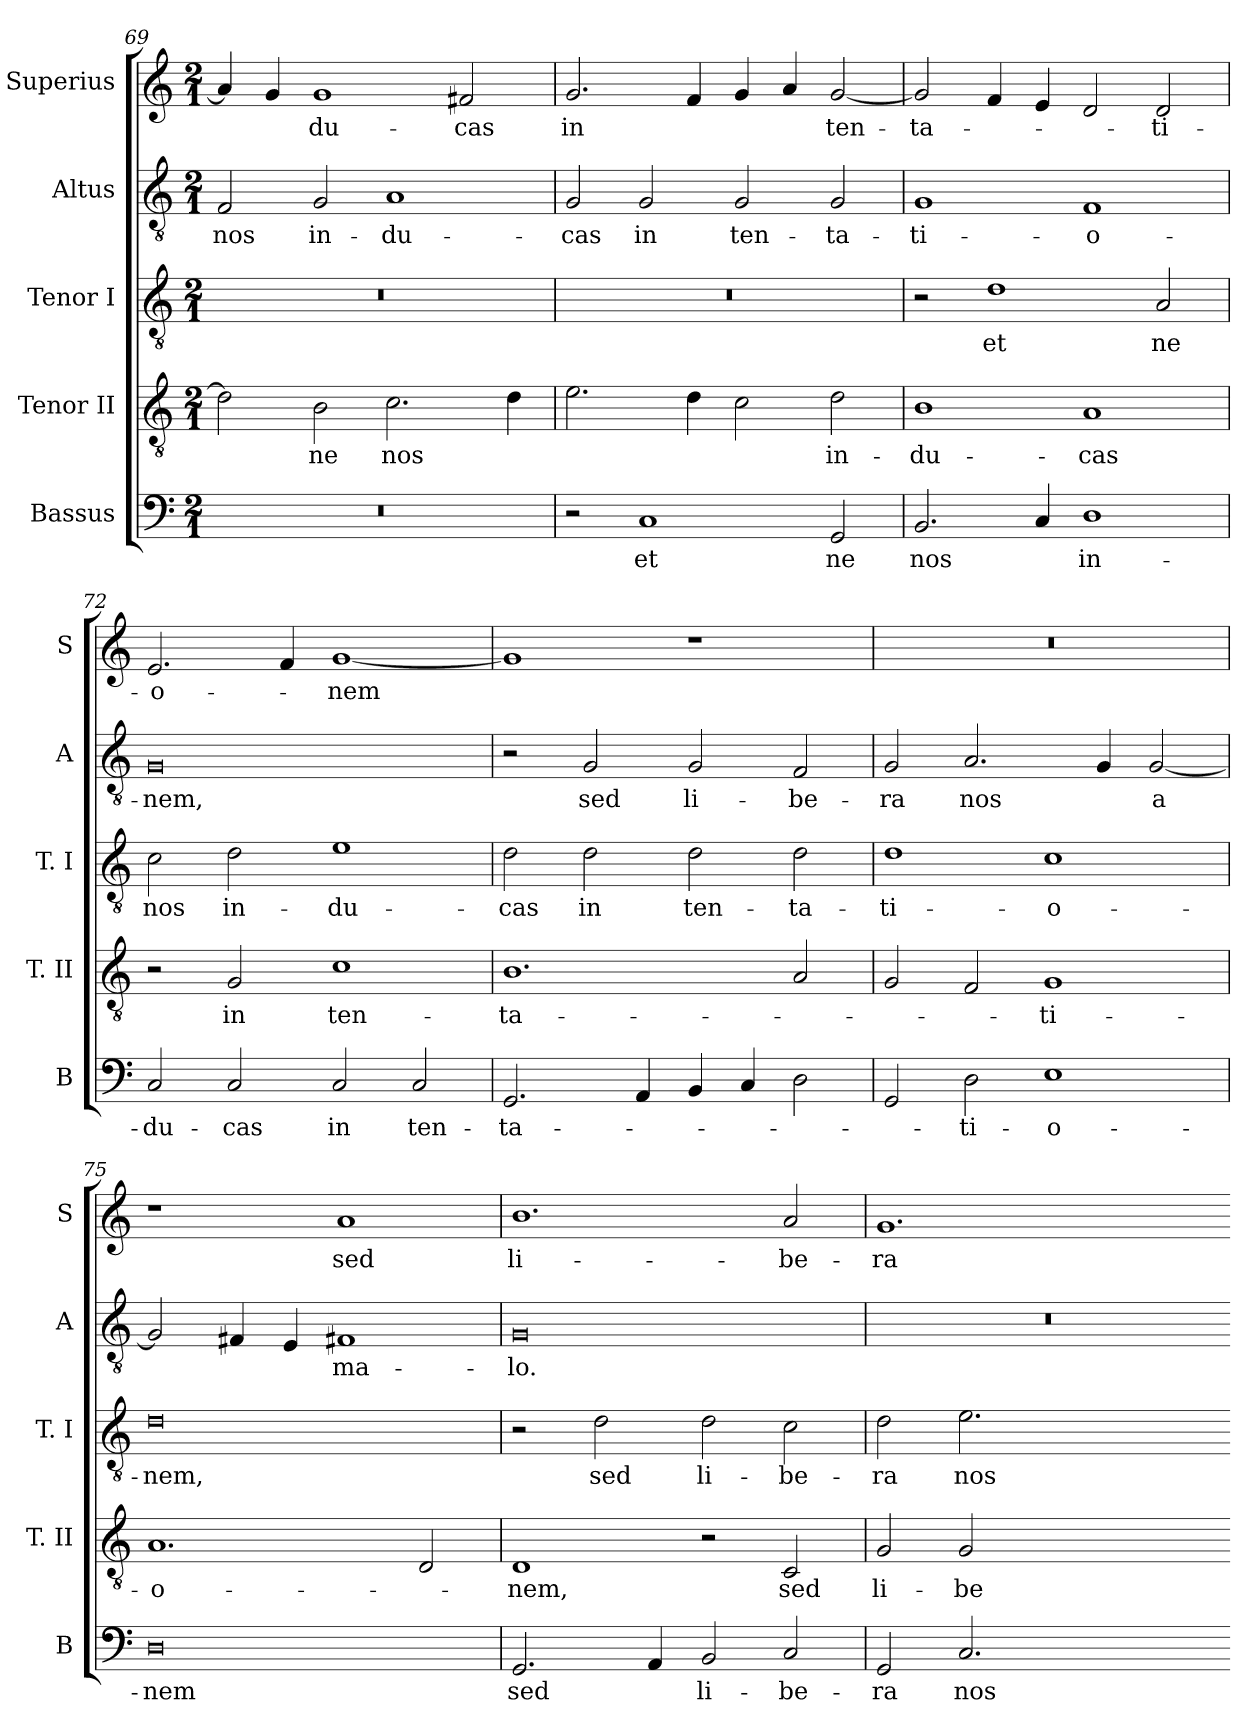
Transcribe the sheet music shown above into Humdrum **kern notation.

**kern	**text	**kern	**text	**kern	**text	**kern	**text	**kern	**text
*part5	*part5	*part4	*part4	*part3	*part3	*part2	*part2	*part1	*part1
*staff5	*staff5	*staff4	*staff4	*staff3	*staff3	*staff2	*staff2	*staff1	*staff1
*I"Bassus	*	*I"Tenor II	*	*I"Tenor I	*	*I"Altus	*	*I"Superius	*
*I'B	*	*I'T. II	*	*I'T. I	*	*I'A	*	*I'S	*
*clefF4	*	*clefGv2	*	*clefGv2	*	*clefGv2	*	*clefG2	*
*k[]	*	*k[]	*	*k[]	*	*k[]	*	*k[]	*
*C:	*	*C:	*	*C:	*	*C:	*	*C:	*
*M2/1	*	*M2/1	*	*M2/1	*	*M2/1	*	*M2/1	*
=69	=69	=69	=69	=69	=69	=69	=69	=69	=69
0r	.	2d]	.	0r	.	2F	nos	4a]	.
.	.	.	.	.	.	.	.	4g	.
.	.	2B	ne	.	.	2G	in-	1g	-du-
.	.	2.c	nos	.	.	1A	-du-	.	.
.	.	.	.	.	.	.	.	2f#X	-cas
.	.	4d	.	.	.	.	.	.	.
=70	=70	=70	=70	=70	=70	=70	=70	=70	=70
2r	.	2.e	.	0r	.	2G	-cas	2.g	in
1C	et	.	.	.	.	2G	in	.	.
.	.	4d	.	.	.	.	.	4f	.
.	.	2c	.	.	.	2G	ten-	4g	.
.	.	.	.	.	.	.	.	4a	.
2GG	ne	2d	in-	.	.	2G	-ta-	[2g	ten-
=71	=71	=71	=71	=71	=71	=71	=71	=71	=71
2.BB	nos	1B	-du-	2r	.	1G	-ti-	2g]	-ta-
.	.	.	.	1d	et	.	.	4f	.
4C	.	.	.	.	.	.	.	4e	.
1D	in-	1A	-cas	.	.	1F	-o-	2d	.
.	.	.	.	2A	ne	.	.	2d	-ti-
=72	=72	=72	=72	=72	=72	=72	=72	=72	=72
2C	-du-	2r	.	2c	nos	0G	-nem,	2.e	-o-
2C	-cas	2G	in	2d	in-	.	.	.	.
.	.	.	.	.	.	.	.	4f	.
2C	in	1c	ten-	1e	-du-	.	.	[1g	-nem
2C	ten-	.	.	.	.	.	.	.	.
=73	=73	=73	=73	=73	=73	=73	=73	=73	=73
2.GG	-ta-	1.B	-ta-	2d	-cas	2r	.	1g]	.
.	.	.	.	2d	in	2G	sed	.	.
4AA	.	.	.	.	.	.	.	.	.
4BB	.	.	.	2d	ten-	2G	li-	1r	.
4C	.	.	.	.	.	.	.	.	.
2D	.	2A	.	2d	-ta-	2F	-be-	.	.
=74	=74	=74	=74	=74	=74	=74	=74	=74	=74
2GG	.	2G	.	1d	-ti-	2G	-ra	0r	.
2D	-ti-	2F	.	.	.	2.A	nos	.	.
1E	-o-	1G	-ti-	1c	-o-	.	.	.	.
.	.	.	.	.	.	4G	.	.	.
.	.	.	.	.	.	[2G	a	.	.
=75	=75	=75	=75	=75	=75	=75	=75	=75	=75
0D	-nem	1.A	-o-	0d	-nem,	2G]	.	1r	.
.	.	.	.	.	.	4F#X	.	.	.
.	.	.	.	.	.	4E	.	.	.
.	.	.	.	.	.	1F#X	ma-	1a	sed
.	.	2D	.	.	.	.	.	.	.
=76	=76	=76	=76	=76	=76	=76	=76	=76	=76
2.GG	sed	1D	-nem,	2r	.	0G	-lo.	1.b	li-
.	.	.	.	2d	sed	.	.	.	.
4AA	.	.	.	.	.	.	.	.	.
2BB	li-	2r	.	2d	li-	.	.	.	.
2C	-be-	2C	sed	2c	-be-	.	.	2a	-be-
=	=	=	=	=	=	=	=	=	=
2GG	-ra	2G	li-	2d	-ra	0r	.	1.g	-ra
2.C	nos	2G	-be-	2.e	nos	.	.	.	.
.	.	1ryy	.	.	.	.	.	.	.
2.ryy	.	.	.	2.ryy	.	.	.	.	.
.	.	.	.	.	.	.	.	2ryy	.
=-	=-	=-	=-	=-	=-	=-	=-	=-	=-
*-	*-	*-	*-	*-	*-	*-	*-	*-	*-
